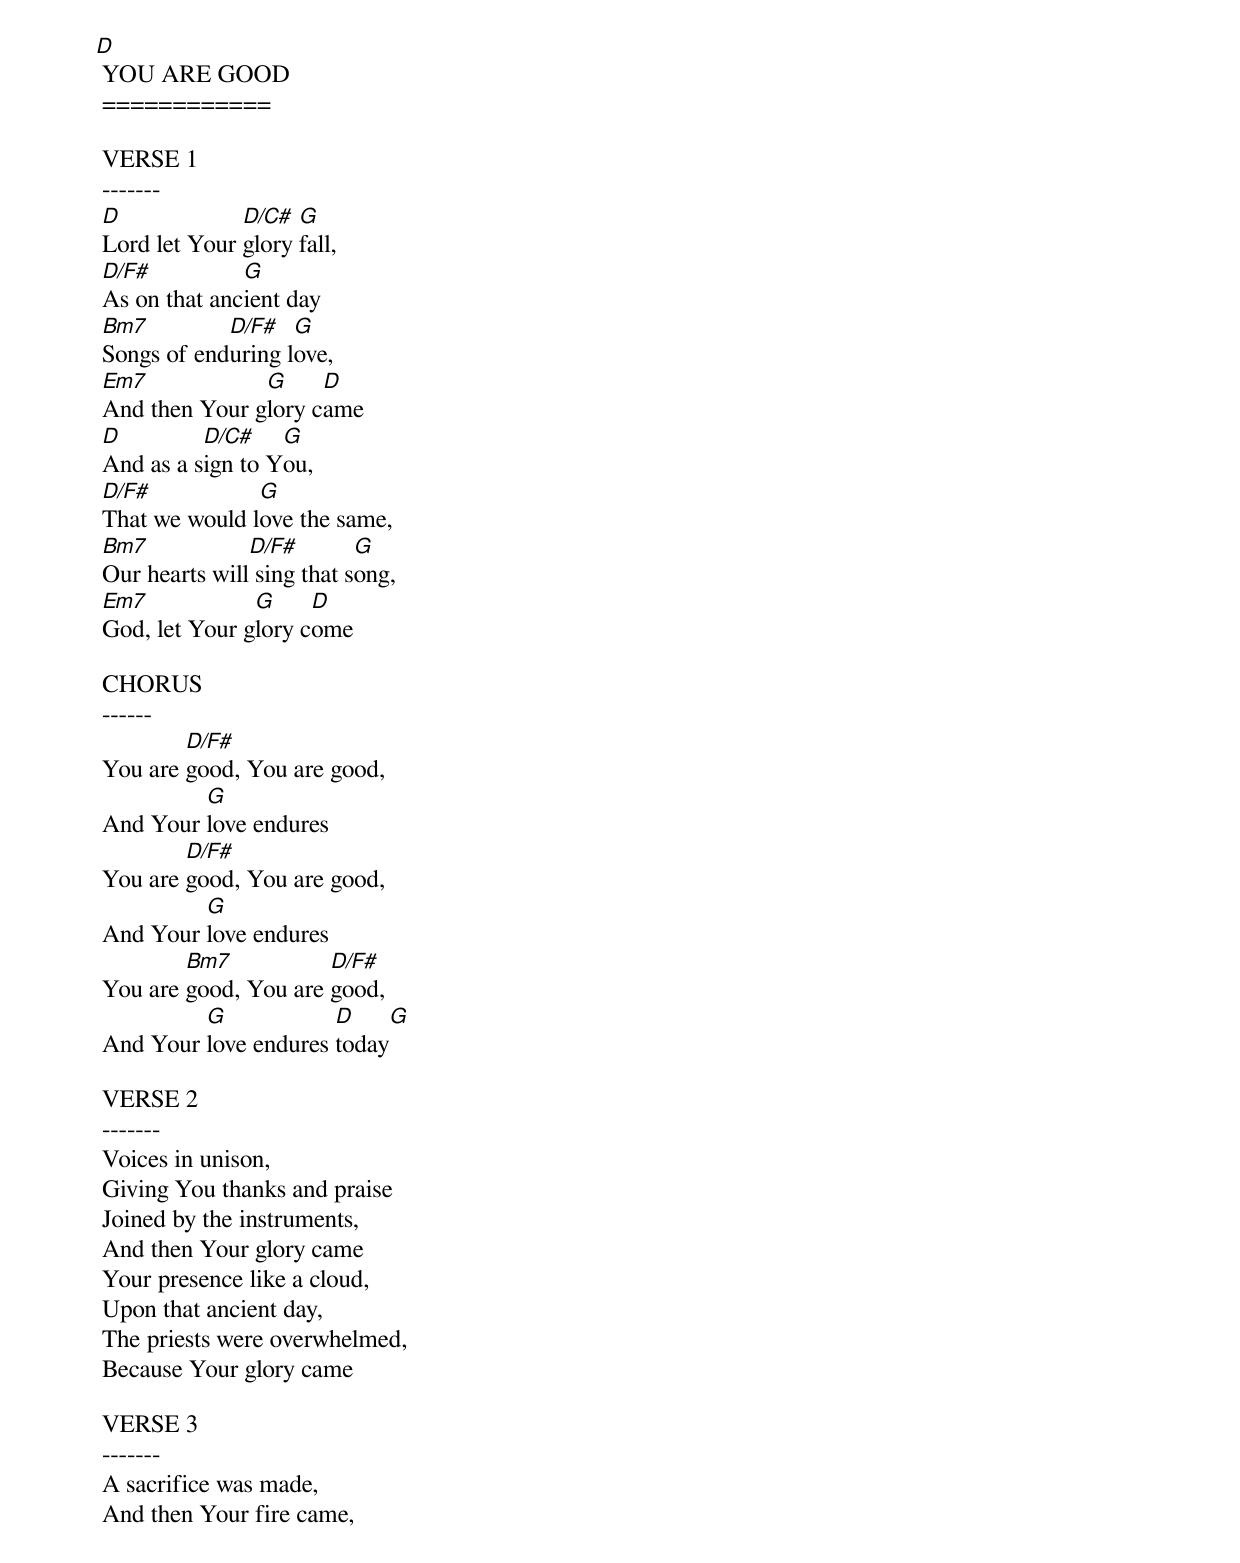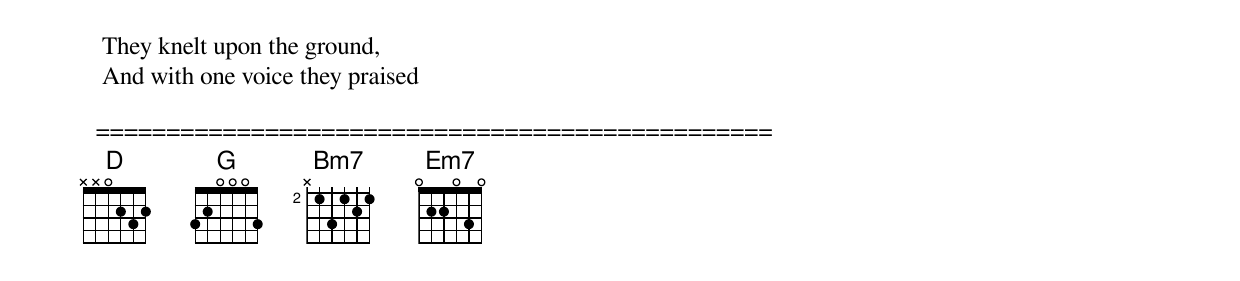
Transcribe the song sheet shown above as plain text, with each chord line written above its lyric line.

  D
   YOU ARE GOOD
   ============

   VERSE 1
   -------
   D             D/C#  G
   Lord let Your glory fall,
   D/F#          G
   As on that ancient day
   Bm7         D/F#   G
   Songs of enduring love,
   Em7            G     D
   And then Your glory came
   D         D/C#    G
   And as a sign to You,
   D/F#           G
   That we would love the same,
   Bm7            D/F#        G
   Our hearts will sing that song,
   Em7            G     D
   God, let Your glory come

   CHORUS
   ------
           D/F#
   You are good, You are good,
            G
   And Your love endures
           D/F#
   You are good, You are good,
            G
   And Your love endures
           Bm7           D/F#
   You are good, You are good,
            G            D     G
   And Your love endures today

   VERSE 2
   -------
   Voices in unison,
   Giving You thanks and praise
   Joined by the instruments,
   And then Your glory came
   Your presence like a cloud,
   Upon that ancient day,
   The priests were overwhelmed,
   Because Your glory came

   VERSE 3
   -------
   A sacrifice was made,
   And then Your fire came,
   They knelt upon the ground,
   And with one voice they praised

  ================================================
